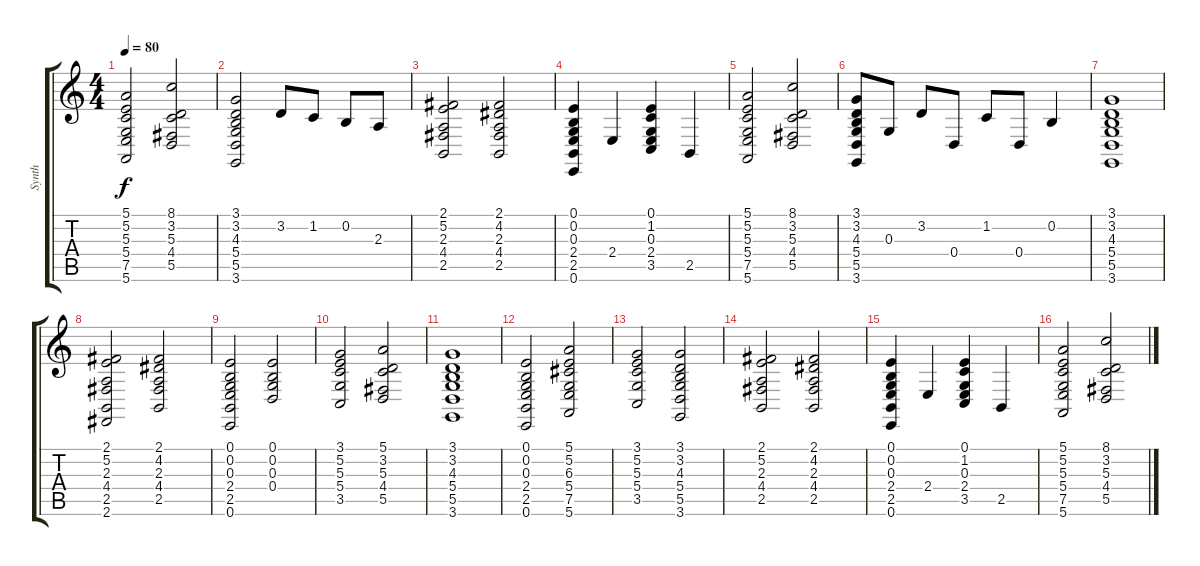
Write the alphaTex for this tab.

\track ("Synth" "Synth") {instrument churchorgan}
\staff {score tabs}
\tuning (E4 B3 G3 D3 A2 E2) {hide}
\ts (4 4)
\tempo 80
\clef g2
\ks c
(5.1 5.2 5.3 5.4 7.5 5.6).2{dy f} (8.1 3.2 5.3 4.4 5.5).2 |
(3.1 3.2 4.3 5.4 5.5 3.6).2 3.2.8 1.2.8 0.2.8 2.3.8 |
(2.1 5.2 2.3 4.4 2.5).2 (2.1 4.2 2.3 4.4 2.5).2 |
(0.1 0.2 0.3 2.4 2.5 0.6).4 2.4.4 (0.1 1.2 0.3 2.4 3.5).4 2.5.4 |
(5.1 5.2 5.3 5.4 7.5 5.6).2 (8.1 3.2 5.3 4.4 5.5).2 |
(3.1 3.2 4.3 5.4 5.5 3.6).8 0.3.8 3.2.8 0.4.8 1.2.8 0.4.8 0.2.4 |
(3.1 3.2 4.3 5.4 5.5 3.6).1 |
(2.1 5.2 2.3 4.4 2.5 2.6).2 (2.1 4.2 2.3 4.4 2.5).2 |
(0.1 0.2 0.3 2.4 2.5 0.6).2 (0.1 0.2 0.3 0.4).2 |
(3.1 5.2 5.3 5.4 3.5).2 (5.1 3.2 5.3 4.4 5.5).2 |
(3.1 3.2 4.3 5.4 5.5 3.6).1 |
(0.1 0.2 0.3 2.4 2.5 0.6).2 (5.1 5.2 6.3 5.4 7.5 5.6).2 |
(3.1 5.2 5.3 5.4 3.5).2 (3.1 3.2 4.3 5.4 5.5 3.6).2 |
(2.1 5.2 2.3 4.4 2.5).2 (2.1 4.2 2.3 4.4 2.5).2 |
(0.1 0.2 0.3 2.4 2.5 0.6).4 2.4.4 (0.1 1.2 0.3 2.4 3.5).4 2.5.4 |
(5.1 5.2 5.3 5.4 7.5 5.6).2 (8.1 3.2 5.3 4.4 5.5).2
